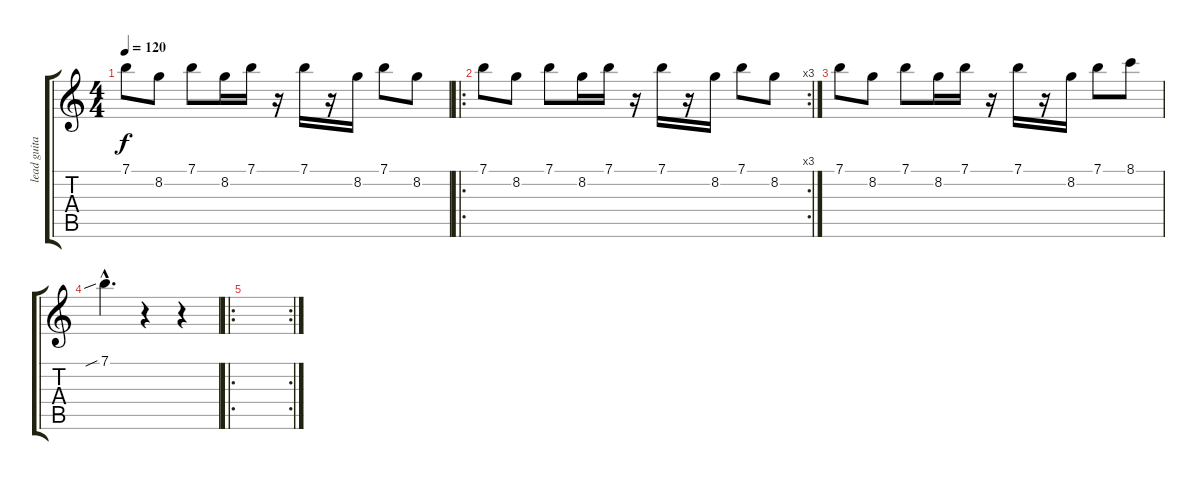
\track ("lead guitar" "lead guita") {instrument distortionguitar}
\staff {score tabs}
\tuning (E4 B3 G3 D3 A2 E2) {hide}
\ts (4 4)
\tempo 120
\clef g2
\ks c
7.1.8{dy f} 8.2.8 7.1.8 8.2.16 7.1.16 r.16 7.1.16 r.16 8.2.16 7.1.8 8.2.8 |
\ro
\rc 3
7.1.8 8.2.8 7.1.8 8.2.16 7.1.16 r.16 7.1.16 r.16 8.2.16 7.1.8 8.2.8 |
7.1.8 8.2.8 7.1.8 8.2.16 7.1.16 r.16 7.1.16 r.16 8.2.16 7.1.8 8.1.8 |
7.1{sib hac}.4{d} r.4 r.4 |
\ro
\rc 2
